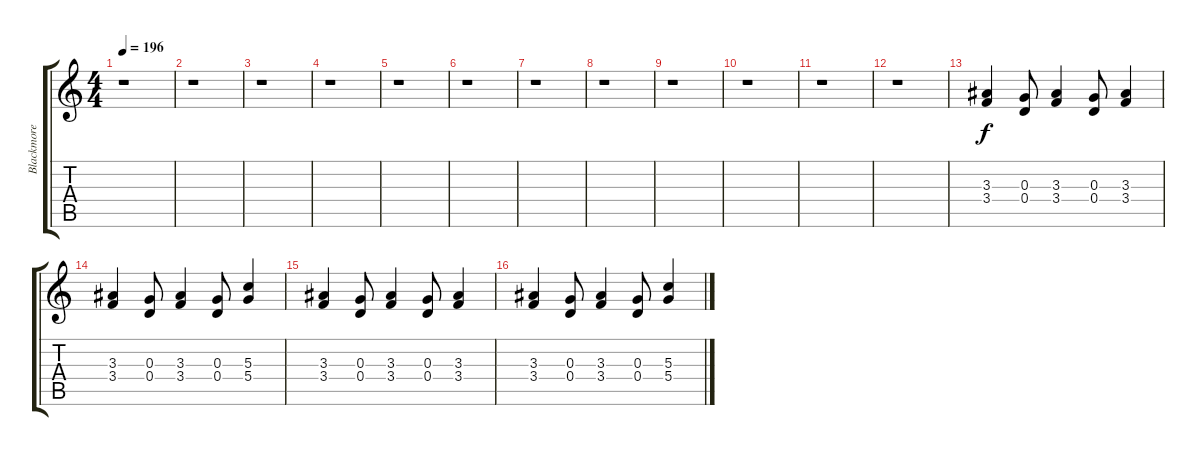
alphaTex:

\track ("Blackmore" "Blackmore") {instrument distortionguitar}
\staff {score tabs}
\tuning (E4 B3 G3 D3 A2 E2) {hide}
\ts (4 4)
\tempo 196
\clef g2
\ks c
r.1{dy f instrument distortionguitar} |
r.1 |
r.1 |
r.1 |
r.1 |
r.1 |
r.1 |
r.1 |
r.1 |
r.1 |
r.1 |
r.1 |
(3.3 3.4).4 (0.3 0.4).8 (3.3 3.4).4 (0.3 0.4).8 (3.3 3.4).4 |
(3.3 3.4).4 (0.3 0.4).8 (3.3 3.4).4 (0.3 0.4).8 (5.3 5.4).4 |
(3.3 3.4).4 (0.3 0.4).8 (3.3 3.4).4 (0.3 0.4).8 (3.3 3.4).4 |
(3.3 3.4).4 (0.3 0.4).8 (3.3 3.4).4 (0.3 0.4).8 (5.3 5.4).4
